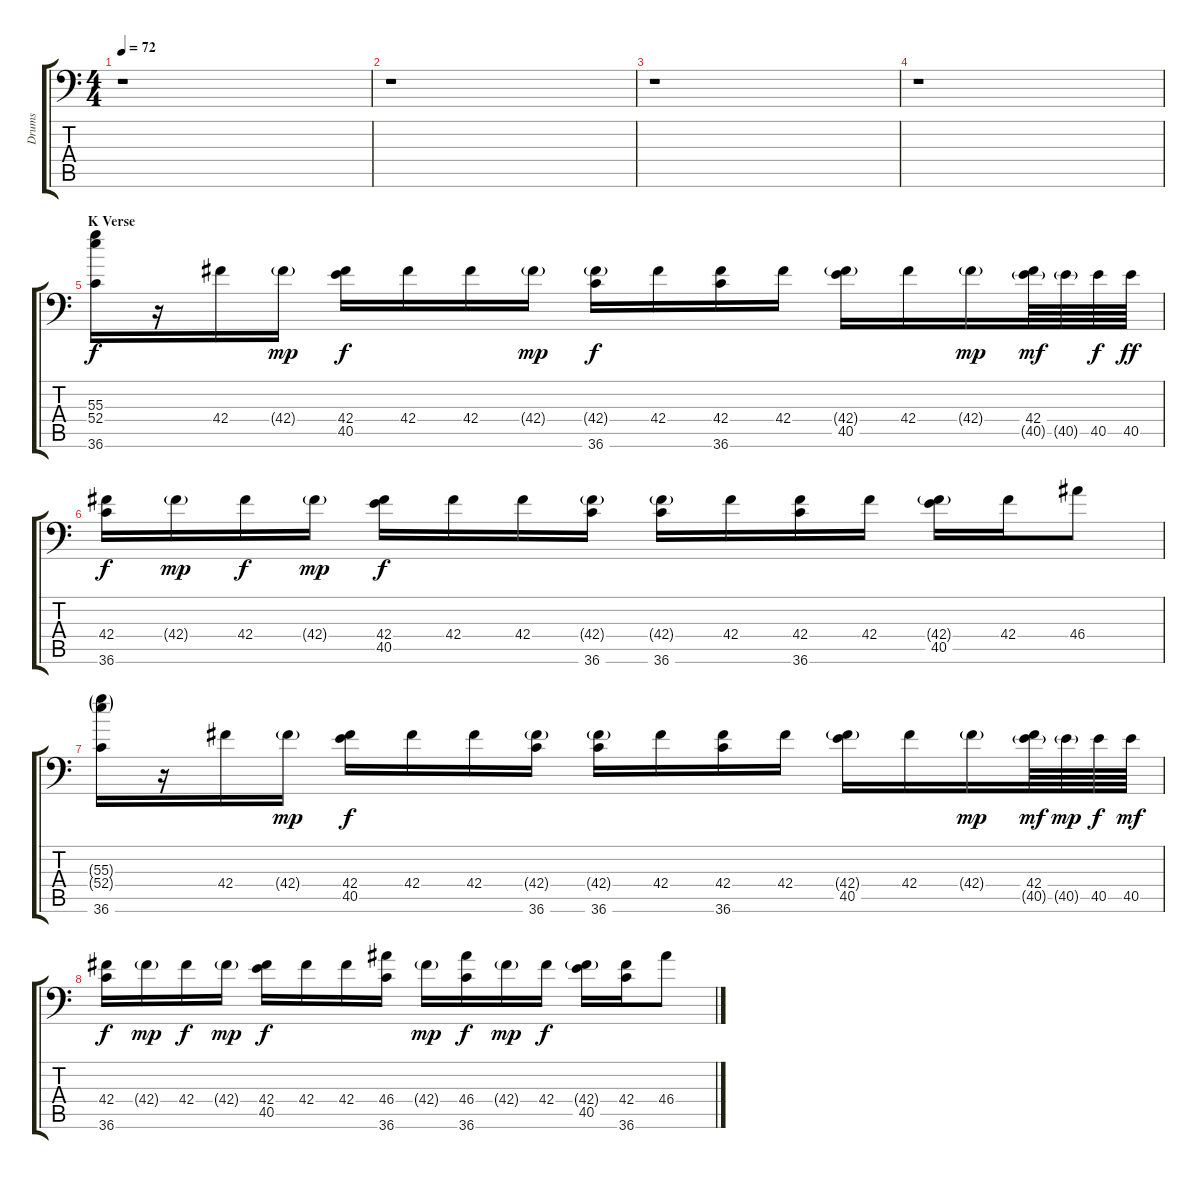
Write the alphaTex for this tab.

\track ("Drums" "Drums") {instrument acousticgrandpiano}
\staff {score tabs}
\tuning (C-1 C-1 C-1 C-1 C-1 C-1) {hide}
\ts (4 4)
\tempo 72
\clef f4
\ks c
r.1{dy f} |
r.1 |
r.1 |
r.1 |
\section ("" "K Verse")
(55.3 52.4 36.6).16 r.16 42.4.16 42.4{g}.16{dy mp} (42.4 40.5).16{dy f} 42.4.16 42.4.16 42.4{g}.16{dy mp} (42.4{g} 36.6).16{dy f} 42.4.16 (42.4 36.6).16 42.4.16 (42.4{g} 40.5).16 42.4.16 42.4{g}.16{dy mp} (42.4 40.5{g}).64{dy mf} 40.5{g}.64 40.5.64{dy f} 40.5.64{dy ff} |
(42.4 36.6).16{dy f} 42.4{g}.16{dy mp} 42.4.16{dy f} 42.4{g}.16{dy mp} (42.4 40.5).16{dy f} 42.4.16 42.4.16 (42.4{g} 36.6).16 (42.4{g} 36.6).16 42.4.16 (42.4 36.6).16 42.4.16 (42.4{g} 40.5).16 42.4.16 46.4.8 |
(55.3{g} 52.4{g} 36.6).16 r.16 42.4.16 42.4{g}.16{dy mp} (42.4 40.5).16{dy f} 42.4.16 42.4.16 (42.4{g} 36.6).16 (42.4{g} 36.6).16 42.4.16 (42.4 36.6).16 42.4.16 (42.4{g} 40.5).16 42.4.16 42.4{g}.16{dy mp} (42.4 40.5{g}).64{dy mf} 40.5{g}.64{dy mp} 40.5.64{dy f} 40.5.64{dy mf} |
(42.4 36.6).16{dy f} 42.4{g}.16{dy mp} 42.4.16{dy f} 42.4{g}.16{dy mp} (42.4 40.5).16{dy f} 42.4.16 42.4.16 (46.4 36.6).16 42.4{g}.16{dy mp} (46.4 36.6).16{dy f} 42.4{g}.16{dy mp} 42.4.16{dy f} (42.4{g} 40.5).16 (42.4 36.6).16 46.4.8
